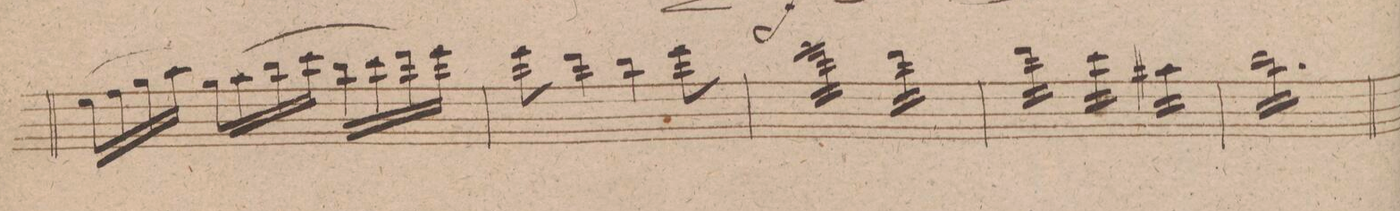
**kern	**dynam
*I"Violino 1mo	*
*clefG2	*
*k[f#c#g#d#]	*
*M3/4	*
(>16eeLL	.
16ff#	.
16gg#	.
16aaJJ)	.
(>16gg#LL	.
16aa	.
16bb	.
16ccc#JJ	.
16bbLL	.
16ccc#	.
16ddd#	.
16eeeJJ)	.
=99	=99
8eee	.
4ddd#	.
4bb	.
8eee	.
=100	=100
*tremolo	*
16eeeLL	.
16eee	.
16eee	.
16eee	.
16eee	.
16eee	.
16eee	.
16eeeJJ	.
16ddd#LL	.
16ddd#	.
16ddd#	.
16ddd#JJ	.
=101	=101
16ddd#LL	.
16ddd#	.
16ddd#	.
16ddd#JJ	.
16ccc#LL	.
16ccc#	.
16ccc#	.
16ccc#JJ	.
16aa#XLL	.
16aa#	.
16aa#	.
16aa#JJ	.
=102	=102
16bbLL	.
16bb	.
16bb	.
16bb	.
16bb	.
16bb	.
16bb	.
16bb	.
16bb	.
16bb	.
16bb	.
16bbJJ	.
=103	=103
*-	*-
